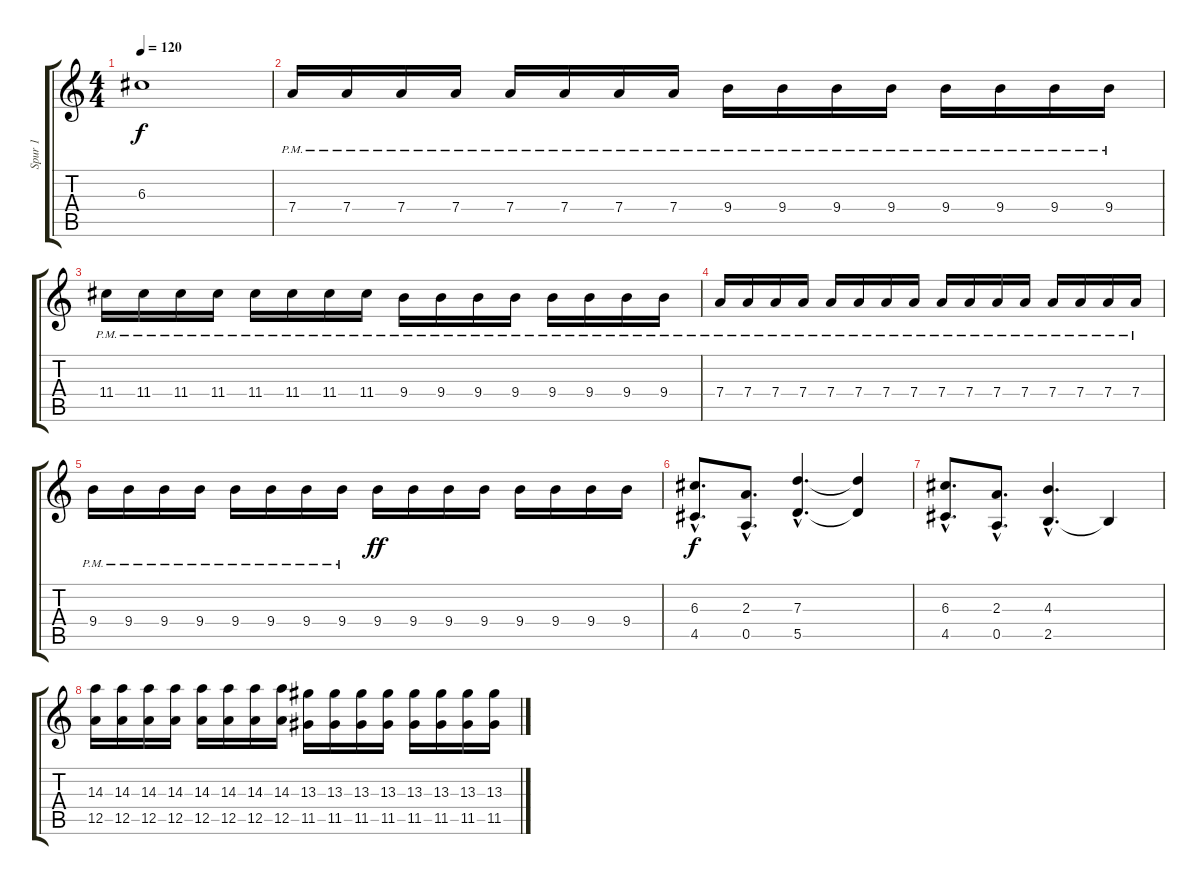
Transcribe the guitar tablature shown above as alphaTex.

\track ("Spur 1" "Spur 1") {instrument distortionguitar}
\staff {score tabs}
\tuning (E4 B3 G3 D3 A2 D2) {hide}
\ts (4 4)
\tempo 120
\clef g2
\ks c
6.3.1{dy f} |
7.4{pm}.16 7.4{pm}.16 7.4{pm}.16 7.4{pm}.16 7.4{pm}.16 7.4{pm}.16 7.4{pm}.16 7.4{pm}.16 9.4{pm}.16 9.4{pm}.16 9.4{pm}.16 9.4{pm}.16 9.4{pm}.16 9.4{pm}.16 9.4{pm}.16 9.4{pm}.16 |
11.4{pm}.16 11.4{pm}.16 11.4{pm}.16 11.4{pm}.16 11.4{pm}.16 11.4{pm}.16 11.4{pm}.16 11.4{pm}.16 9.4{pm}.16 9.4{pm}.16 9.4{pm}.16 9.4{pm}.16 9.4{pm}.16 9.4{pm}.16 9.4{pm}.16 9.4{pm}.16 |
7.4{pm}.16 7.4{pm}.16 7.4{pm}.16 7.4{pm}.16 7.4{pm}.16 7.4{pm}.16 7.4{pm}.16 7.4{pm}.16 7.4{pm}.16 7.4{pm}.16 7.4{pm}.16 7.4{pm}.16 7.4{pm}.16 7.4{pm}.16 7.4{pm}.16 7.4{pm}.16 |
9.4{pm}.16 9.4{pm}.16 9.4{pm}.16 9.4{pm}.16 9.4{pm}.16 9.4{pm}.16 9.4{pm}.16 9.4{pm}.16 9.4.16{dy ff} 9.4.16 9.4.16 9.4.16 9.4.16 9.4.16 9.4.16 9.4.16 |
(6.3{hac} 4.5{hac}).8{d dy f} (2.3{hac} 0.5{hac}).8{d} (7.3{hac} 5.5{hac}).4{d} (7.3{t} 5.5{t}).4 |
(6.3{hac} 4.5{hac}).8{d} (2.3{hac} 0.5{hac}).8{d} (4.3{hac} 2.5{hac}).4{d} 2.5{t}.4 |
(14.3 12.5).16 (14.3 12.5).16 (14.3 12.5).16 (14.3 12.5).16 (14.3 12.5).16 (14.3 12.5).16 (14.3 12.5).16 (14.3 12.5).16 (13.3 11.5).16 (13.3 11.5).16 (13.3 11.5).16 (13.3 11.5).16 (13.3 11.5).16 (13.3 11.5).16 (13.3 11.5).16 (13.3 11.5).16
